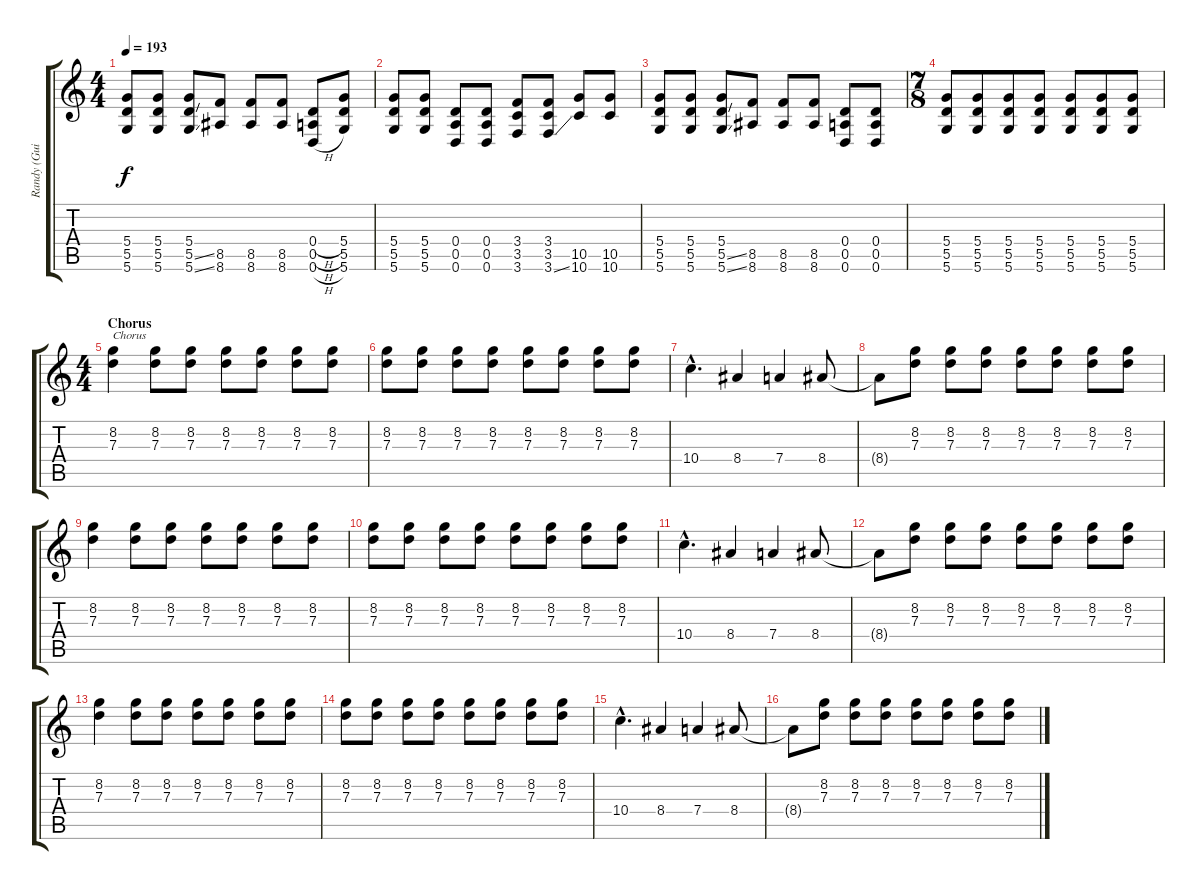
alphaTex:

\track ("Randy (Guitar)" "Randy (Gui") {instrument distortionguitar}
\staff {score tabs}
\tuning (E4 B3 G3 D3 A2 D2) {hide}
\ts (4 4)
\tempo 193
\clef g2
\ks c
(5.4 5.5 5.6).8{dy f} (5.4 5.5 5.6).8 (5.4 5.5{ss} 5.6{ss}).8 (8.5 8.6).8 (8.5 8.6).8 (8.5 8.6).8 (0.4{h} 0.5{h} 0.6{h}).8 (5.4 5.5 5.6).8 |
(5.4 5.5 5.6).8 (5.4 5.5 5.6).8 (0.4 0.5 0.6).8 (0.4 0.5 0.6).8 (3.4 3.5 3.6).8 (3.4 3.5 3.6{ss}).8 (10.5 10.6).8 (10.5 10.6).8 |
(5.4 5.5 5.6).8 (5.4 5.5 5.6).8 (5.4 5.5{ss} 5.6{ss}).8 (8.5 8.6).8 (8.5 8.6).8 (8.5 8.6).8 (0.4 0.5 0.6).8 (0.4 0.5 0.6).8 |
\ts (7 8)
(5.4 5.5 5.6).8 (5.4 5.5 5.6).8 (5.4 5.5 5.6).8 (5.4 5.5 5.6).8 (5.4 5.5 5.6).8 (5.4 5.5 5.6).8 (5.4 5.5 5.6).8 |
\ts (4 4)
\section ("" "Chorus")
(8.2 7.3).4{txt "Chorus"} (8.2 7.3).8 (8.2 7.3).8 (8.2 7.3).8 (8.2 7.3).8 (8.2 7.3).8 (8.2 7.3).8 |
(8.2 7.3).8 (8.2 7.3).8 (8.2 7.3).8 (8.2 7.3).8 (8.2 7.3).8 (8.2 7.3).8 (8.2 7.3).8 (8.2 7.3).8 |
10.4{hac}.4{d} 8.4.4 7.4.4 8.4.8 |
8.4{t}.8 (8.2 7.3).8 (8.2 7.3).8 (8.2 7.3).8 (8.2 7.3).8 (8.2 7.3).8 (8.2 7.3).8 (8.2 7.3).8 |
(8.2 7.3).4 (8.2 7.3).8 (8.2 7.3).8 (8.2 7.3).8 (8.2 7.3).8 (8.2 7.3).8 (8.2 7.3).8 |
(8.2 7.3).8 (8.2 7.3).8 (8.2 7.3).8 (8.2 7.3).8 (8.2 7.3).8 (8.2 7.3).8 (8.2 7.3).8 (8.2 7.3).8 |
10.4{hac}.4{d} 8.4.4 7.4.4 8.4.8 |
8.4{t}.8 (8.2 7.3).8 (8.2 7.3).8 (8.2 7.3).8 (8.2 7.3).8 (8.2 7.3).8 (8.2 7.3).8 (8.2 7.3).8 |
(8.2 7.3).4 (8.2 7.3).8 (8.2 7.3).8 (8.2 7.3).8 (8.2 7.3).8 (8.2 7.3).8 (8.2 7.3).8 |
(8.2 7.3).8 (8.2 7.3).8 (8.2 7.3).8 (8.2 7.3).8 (8.2 7.3).8 (8.2 7.3).8 (8.2 7.3).8 (8.2 7.3).8 |
10.4{hac}.4{d} 8.4.4 7.4.4 8.4.8 |
8.4{t}.8 (8.2 7.3).8 (8.2 7.3).8 (8.2 7.3).8 (8.2 7.3).8 (8.2 7.3).8 (8.2 7.3).8 (8.2 7.3).8
